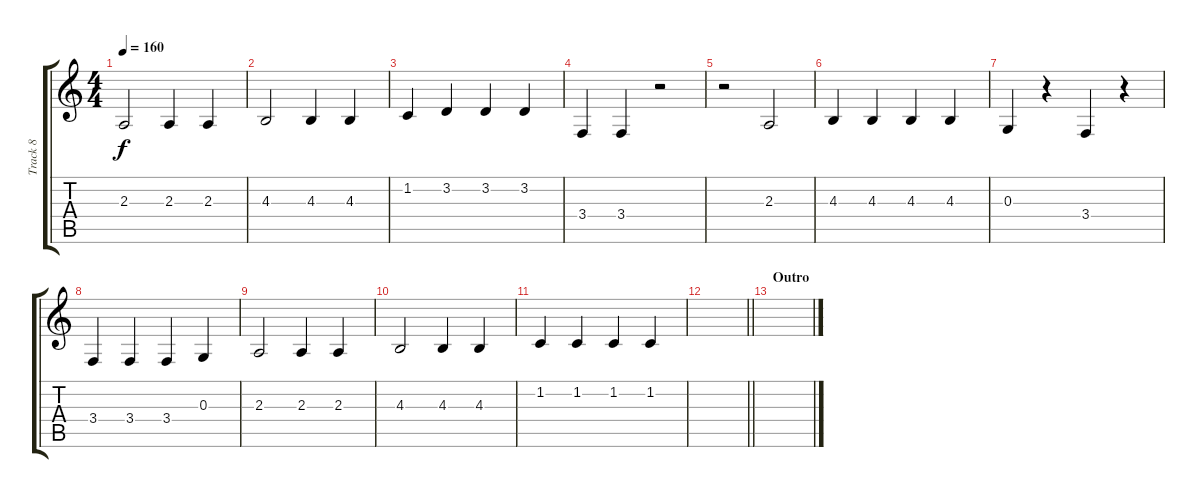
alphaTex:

\track ("Track 8" "Track 8") {instrument clarinet}
\staff {score tabs}
\tuning (E4 B3 G3 D3 A2 E2) {hide}
\ts (4 4)
\tempo 160
\clef g2
\ks c
2.3.2{dy f} 2.3.4 2.3.4 |
4.3.2 4.3.4 4.3.4 |
1.2.4 3.2.4 3.2.4 3.2.4 |
3.4.4 3.4.4 r.2 |
r.2 2.3.2 |
4.3.4 4.3.4 4.3.4 4.3.4 |
0.3.4 r.4 3.4.4 r.4 |
3.4.4 3.4.4 3.4.4 0.3.4 |
2.3.2 2.3.4 2.3.4 |
4.3.2 4.3.4 4.3.4 |
1.2.4 1.2.4 1.2.4 1.2.4 |
\barLineRight lightlight
|
\section ("" "Outro")
